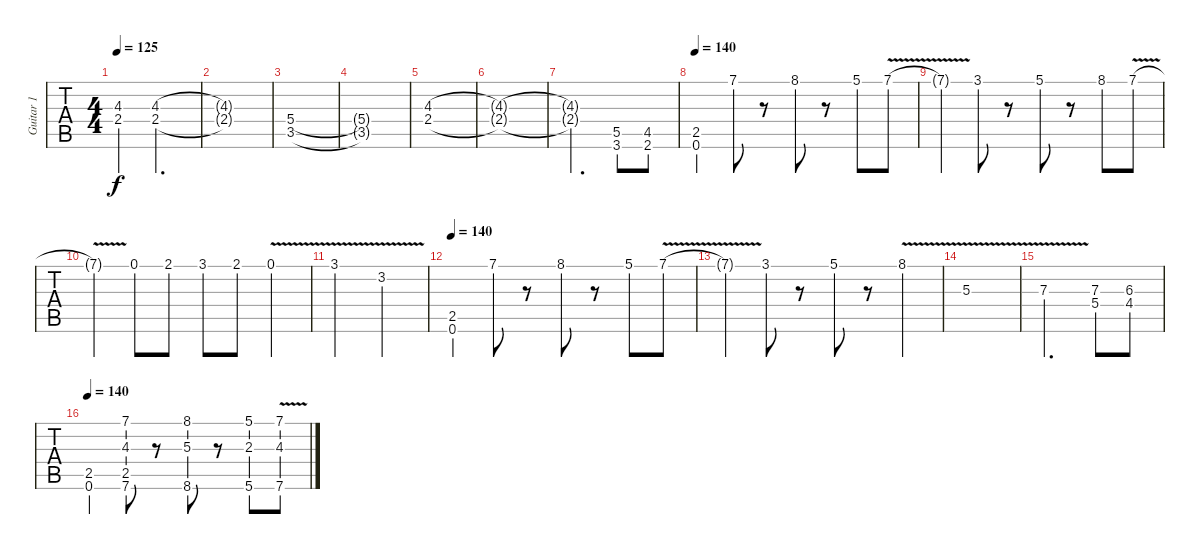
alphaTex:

\track ("Guitar 1" "Guitar 1") {instrument electricguitarclean}
\staff {tabs}
\tuning (Eb4 Bb3 Gb3 Db3 Ab2 Eb2) {hide}
\ts (4 4)
\tempo 125
\clef g2
\ks c
(4.3 2.4).4{dy f} (4.3 2.4).2{d} |
(4.3{t} 2.4{t}).1 |
(5.4 3.5).1 |
(5.4{t} 3.5{t}).1 |
(4.3 2.4).1 |
(4.3{t} 2.4{t}).1 |
(4.3{t} 2.4{t}).2{d} (5.5 3.6).8{instrument distortionguitar} (4.5 2.6).8 |
\tempo 140
(2.5 0.6).4 7.1.8 r.8 8.1.8 r.8 5.1.8 7.1{v}.8 |
7.1{t}.4 3.1.8 r.8 5.1.8 r.8 8.1.8 7.1{v}.8 |
7.1{t}.4 0.1.8 2.1.8 3.1.8 2.1.8 0.1{v}.4 |
3.1{v}.2 3.2{v}.2 |
\tempo 140
(2.5 0.6).4 7.1.8 r.8 8.1.8 r.8 5.1.8 7.1{v}.8 |
7.1{t}.4 3.1.8 r.8 5.1.8 r.8 8.1{v}.4 |
5.3{v}.1 |
7.3{v}.2{d} (7.3 5.4).8{instrument distortionguitar} (6.3 4.4).8 |
\tempo 140
(2.5 0.6).4 (7.1 4.3 2.5 7.6).8 r.8 (8.1 5.3 8.6).8 r.8 (5.1 2.3 5.6).8 (7.1{v} 4.3{v} 7.6{v}).8
